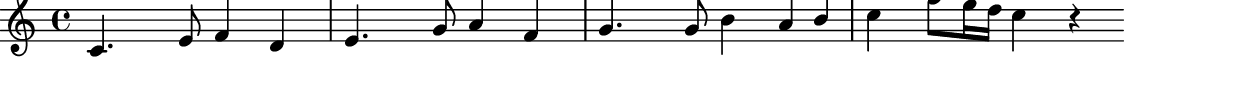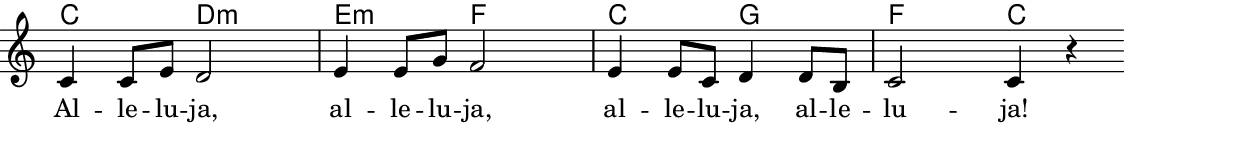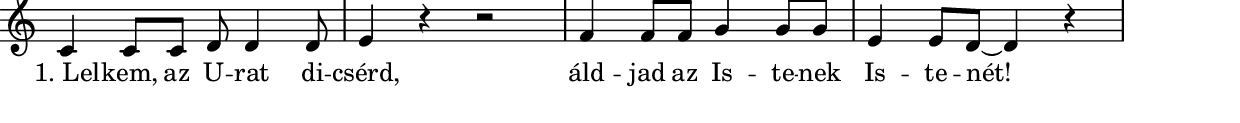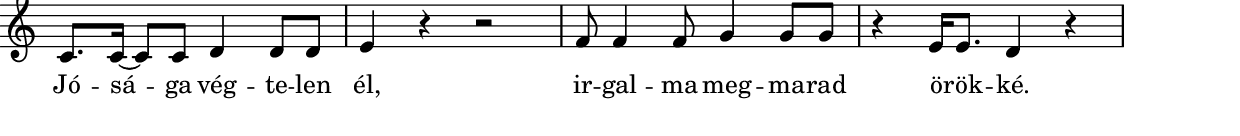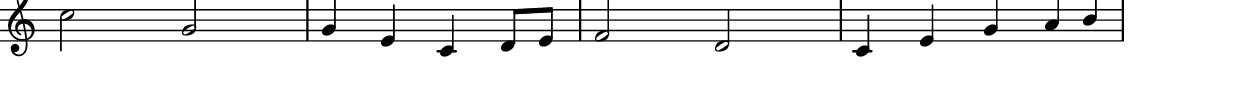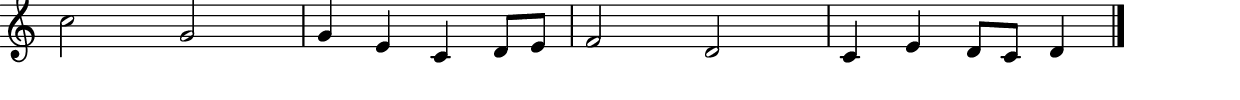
% MusicXML to Lilypond converter by Kovi

szovegAAA = \lyricmode {   \skip 4  \skip 4  \skip 4  \skip 4  \skip 4  \skip 4  \skip 4  \skip 4  \skip 4  \skip 4  \skip 4  \skip 4  \skip 4  \skip 4  \skip 4  \skip 4  \skip 4  \skip 4 "Al" -- "le" -- "lu" -- "ja," "al" -- "le" -- "lu" -- "ja," "al" -- "le" -- "lu" -- "ja," "al" -- "le" -- "lu" -- "ja!" "1. Lel" -- "kem," "az" "U" -- "rat" "di" -- "csérd," "áld" -- "jad" "az" "Is" -- "te" -- "nek" "Is" -- "te" -- "nét!" "Jó" -- "sá" -- "ga" "vég" -- "te" -- "len" "él," "ir" -- "gal" -- "ma" "meg" -- "ma" -- "rad" "ö" -- "rök" -- "ké." --  \skip 4  \skip 4  \skip 4  \skip 4  \skip 4  \skip 4  \skip 4  \skip 4  \skip 4  \skip 4  \skip 4  \skip 4  \skip 4  \skip 4  \skip 4  \skip 4  \skip 4  \skip 4  \skip 4  \skip 4  \skip 4  \skip 4  \skip 4  \skip 4  \skip 4  \skip 4  \skip 4  }

% Analyzing...
% 1 parts
% 1 Staff
% forceBassClefActive = 
melody = {
% 105 notes in the part
% 1 voices

\new Staff
\new Voice {
% 105 notes
% 24 mesaures

% Measure 1
\clef "treble"
\key c \major
\time 4/4 
c'4. e'8 f'4 d'4 
% Measure 2
e'4. g'8 a'4 f'4 
% Measure 3
g'4. g'8 b'4 a'8 b'8 
% Measure 4
c''4 f''8 e''16 d''16 c''4 r4 
% Measure 5
\bar "|:" \break
\once \override Score.RehearsalMark #'self-alignment-X = #LEFT
\mark \markup{ \fontsize #-1 \box Refrén } 
c'4 c'8 e'8 d'2 
% Measure 6
e'4 e'8 g'8 f'2 
% Measure 7
e'4 e'8 c'8 d'4 d'8 b8 
% Measure 8
c'2 c'4 r4 \bar ":|" 
% Measure 9
\break
c'4 c'8 c'8 d'8 d'4 d'8 
% Measure 10
e'4 r4 r2 
% Measure 11
f'4 f'8 f'8 g'4 g'8 g'8 
% Measure 12
e'4 e'8 d'8~ d'4 r4 
% Measure 13
\break
c'8. c'16~ c'8 c'8 d'4 d'8 d'8 
% Measure 14
e'4 r4 r2 
% Measure 15
f'8 f'4 f'8 g'4 g'8 g'8 
% Measure 16
r4 e'16 e'8. d'4 r4 
% Measure 17
\break
c''2 ^"Felső szólam"g'2 
% Measure 18
g'4 e'4 c'4 d'8 e'8 
% Measure 19
f'2 d'2 
% Measure 20
c'4 e'4 g'4 a'8 b'8 
% Measure 21
\break
c''2 g'2 
% Measure 22
g'4 e'4 c'4 d'8 e'8 
% Measure 23
f'2 d'2 
% Measure 24
c'4 e'4 d'8 c'8 d'4 \bar "|." 
} % voice
\addlyrics { \szovegAAA }

} % melody


harmonies = \chordmode {
% 44 chords
\germanChords
c4 s4 d4:m s4 e4:m s4 f4 s4 c4 s4 g4 s4 f4 s4 c4 s4 c4 s4 d4:m s4 e4:m s4 f4 s4 c4 s4 g4 s4 f4 s4 c4 s4 c4 s4 g4 s4 c4 s4 s4 s4 d4:m s4 g4 s4 c4 s4 g4 s4 c4 s4 g4 s4 c4 s4 s4 s4 d4:m s4 g4 s4 c4 s4 g4:7 s4 c4 s4 g4 s4 c4 s4 s4 s4 d4:m s4 g4 s4 c4 s4 g4 s4 c4 s4 g4 s4 c4 s4 s4 s4 d4:m s4 g4 s4 c4 s4 g4:7
}

\include "../../definitions.ly"
